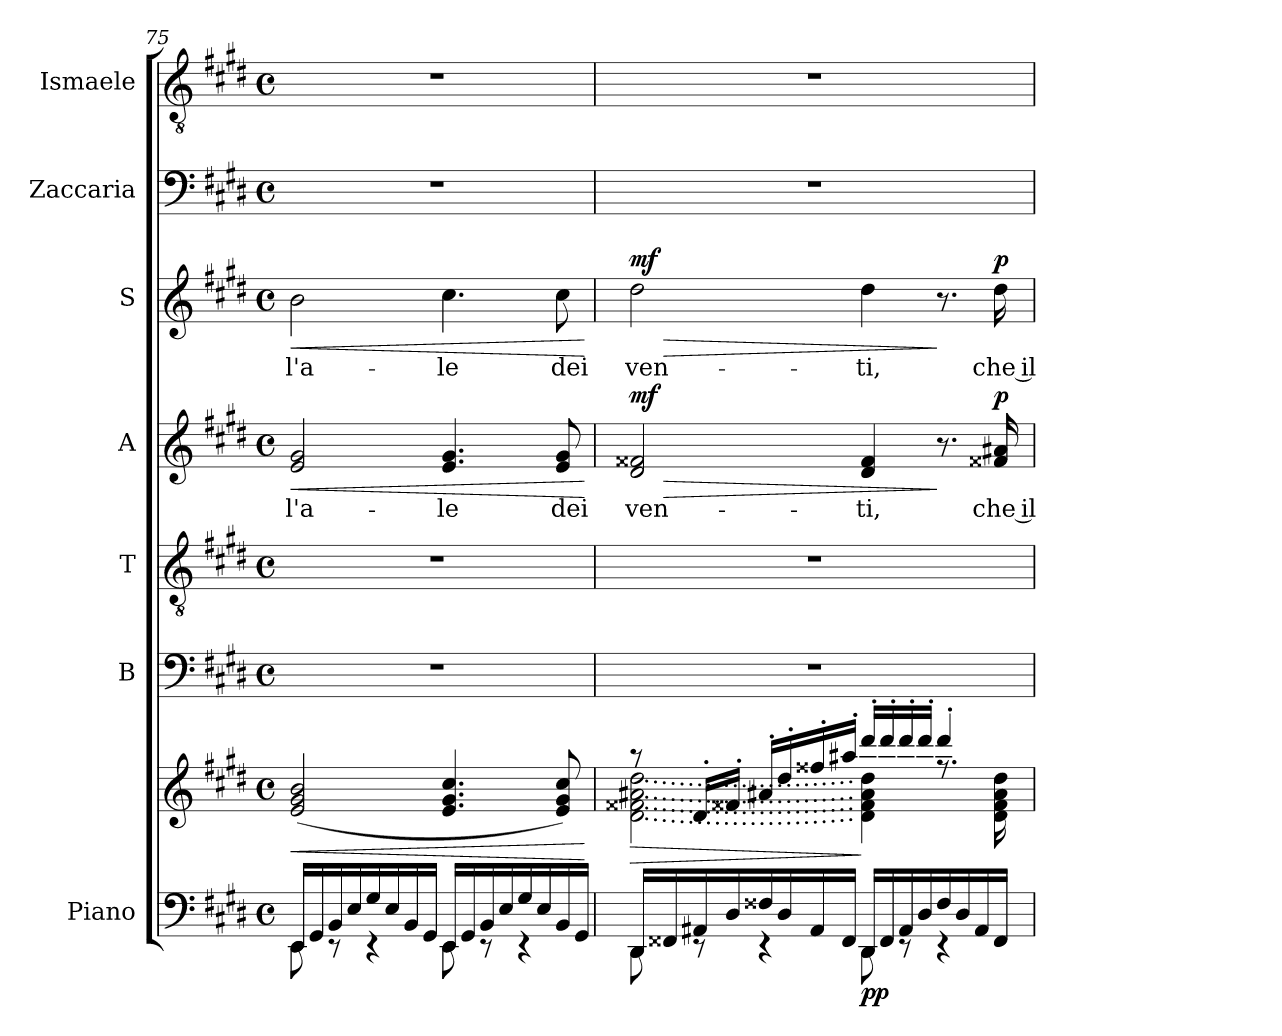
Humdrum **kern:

**kern	**kern	**dynam	**kern	**kern	**kern	**text	**dynam	**kern	**text	**dynam	**kern	**kern
*part7	*part7	*part7	*part6	*part5	*part4	*part4	*part4	*part3	*part3	*part3	*part2	*part1
*staff8	*staff7	*staff7/8	*staff6	*staff5	*staff4	*staff4	*staff4	*staff3	*staff3	*staff3	*staff2	*staff1
*I"Piano	*	*	*I"B	*I"T	*I"A	*	*	*I"S	*	*	*I"Zaccaria	*I"Ismaele
*I'Pno	*	*	*I'B	*I'T	*I'A	*	*	*I'S	*	*	*	*
!!LO:PB:g=z
*clefF4	*clefG2	*	*clefF4	*clefGv2	*clefG2	*	*	*clefG2	*	*	*clefF4	*clefGv2
*k[f#c#g#d#]	*k[f#c#g#d#]	*	*k[f#c#g#d#]	*k[f#c#g#d#]	*k[f#c#g#d#]	*	*	*k[f#c#g#d#]	*	*	*k[f#c#g#d#]	*k[f#c#g#d#]
*M4/4	*M4/4	*	*M4/4	*M4/4	*M4/4	*	*	*M4/4	*	*	*M4/4	*M4/4
*met(c)	*met(c)	*	*met(c)	*met(c)	*met(c)	*	*	*met(c)	*	*	*met(c)	*met(c)
=75	=75	=75	=75	=75	=75	=75	=75	=75	=75	=75	=75	=75
*^	*	*	*	*	*	*	*	*	*	*	*	*
!	!	!	!LO:HP:b	!	!	!	!LO:LY:b	!LO:HP:b	!	!LO:LY:b	!LO:HP:b	!	!
16EE/LL	8EE\	(>2e/ 2g#/ 2b/	<	1r	1r	2e/ 2g#/	-l'a-	<	2b\	-l'a-	<	1r	1r
16GG#/	.	.	.	.	.	.	.	.	.	.	.	.	.
16BB/	8rEE	.	.	.	.	.	.	.	.	.	.	.	.
16E/	.	.	.	.	.	.	.	.	.	.	.	.	.
16G#/	4rEE	.	.	.	.	.	.	.	.	.	.	.	.
16E/	.	.	.	.	.	.	.	.	.	.	.	.	.
16BB/	.	.	.	.	.	.	.	.	.	.	.	.	.
16GG#/JJ	.	.	.	.	.	.	.	.	.	.	.	.	.
!	!	!	!	!	!	!	!LO:LY:b	!	!	!LO:LY:b	!	!	!
16EE/LL	8EE\	4.e/ 4.g#/ 4.cc#/	.	.	.	4.e/ 4.g#/	-le	.	4.cc#\	-le	.	.	.
16GG#/	.	.	.	.	.	.	.	.	.	.	.	.	.
16BB/	8rEE	.	.	.	.	.	.	.	.	.	.	.	.
16E/	.	.	.	.	.	.	.	.	.	.	.	.	.
16G#/	4rEE	.	.	.	.	.	.	.	.	.	.	.	.
16E/	.	.	.	.	.	.	.	.	.	.	.	.	.
!	!	!	!	!	!	!	!LO:LY:b	!	!	!LO:LY:b	!	!	!
16BB/	.	8e/ 8g#/ 8cc#/)	.	.	.	8e/ 8g#/	dei	.	8cc#\	dei	.	.	.
16GG#/JJ	.	.	.	.	.	.	.	.	.	.	.	.	.
*v	*v	*	*	*	*	*	*	*	*	*	*	*	*
.	.	[	.	.	.	.	[	.	.	[	.	.
=76	=76	=76	=76	=76	=76	=76	=76	=76	=76	=76	=76	=76
*^	*^	*	*	*	*	*	*	*	*	*	*	*
!	!	!	!LO:T:n=1:dot	!LO:HP:b	!	!	!	!	!	!	!	!	!	!
!	!	!	!LO:T:n=2:dot	!	!	!	!	!	!	!	!	!	!	!
!	!	!	!LO:T:n=3:dot	!	!	!	!	!	!	!	!	!	!	!
!	!	!	!LO:T:n=4:dot	!LO:DY:n=1:b=2	!	!	!	!LO:LY:b	!LO:HP:b	!	!LO:LY:b	!LO:HP:b	!	!
!	!	!	!	!LO:DY:n=2:b	!	!	!	!	!LO:DY:n=1:a	!	!	!LO:DY:n=1:a	!	!
16DD#/LL	8DD#\	8raa	[2d#\ [2f##X\ [2a#X\ [2dd#\	> mf mf	1r	1r	2d#/ 2f##X/	ven-	> mf	2dd#\	ven-	> mf	1r	1r
16FF##X/	.	.	.	.	.	.	.	.	.	.	.	.	.	.
16AA#X/	8rEE	16d#'/LL	.	.	.	.	.	.	.	.	.	.	.	.
16D#/	.	16f##X'/JJ	.	.	.	.	.	.	.	.	.	.	.	.
16F##X/	4rEE	16a#X'/LL	.	.	.	.	.	.	.	.	.	.	.	.
16D#/	.	16dd#'/	.	.	.	.	.	.	.	.	.	.	.	.
16AA#/	.	16ff##X'/	.	.	.	.	.	.	.	.	.	.	.	.
16FF##/JJ	.	16aa#X'/JJ	.	.	.	.	.	.	.	.	.	.	.	.
!	!	!	!	!LO:DY:n=3:b=2	!	!	!	!LO:LY:b	!	!	!LO:LY:b	!	!	!
!	!	!	!	!LO:DY:n=4:b	!	!	!	!	!	!	!	!	!	!
16DD#/LL	8DD#\	16ddd#'/LL	4d#\] 4f##\] 4a#\] 4dd#\]	] p p	.	.	4d#/ 4f##/	-ti,	.	4dd#\	-ti,	.	.	.
16FF##/	.	16ddd#'/	.	.	.	.	.	.	.	.	.	.	.	.
16AA#/	8rEE	16ddd#'/	.	.	.	.	.	.	.	.	.	.	.	.
16D#/	.	16ddd#'/JJ	.	.	.	.	.	.	.	.	.	.	.	.
16F##/	4rEE	4ddd#'/	8.rff	.	.	.	8.r	.	]	8.r	.	]	.	.
16D#/	.	.	.	.	.	.	.	.	.	.	.	.	.	.
16AA#/	.	.	.	.	.	.	.	.	.	.	.	.	.	.
!	!	!	!	!	!	!	!	!LO:LY:b	!LO:DY:n=2:a	!	!LO:LY:b	!LO:DY:n=2:a	!	!
16FF##/JJ	.	.	16d#\ 16f##\ 16a#\ 16dd#\	.	.	.	16f##X/ 16a#X/	che il	p	16dd#\	che il	p	.	.
*v	*v	*	*	*	*	*	*	*	*	*	*	*	*	*
*	*v	*v	*	*	*	*	*	*	*	*	*	*	*
=	=	=	=	=	=	=	=	=	=	=	=	=
*-	*-	*-	*-	*-	*-	*-	*-	*-	*-	*-	*-	*-
